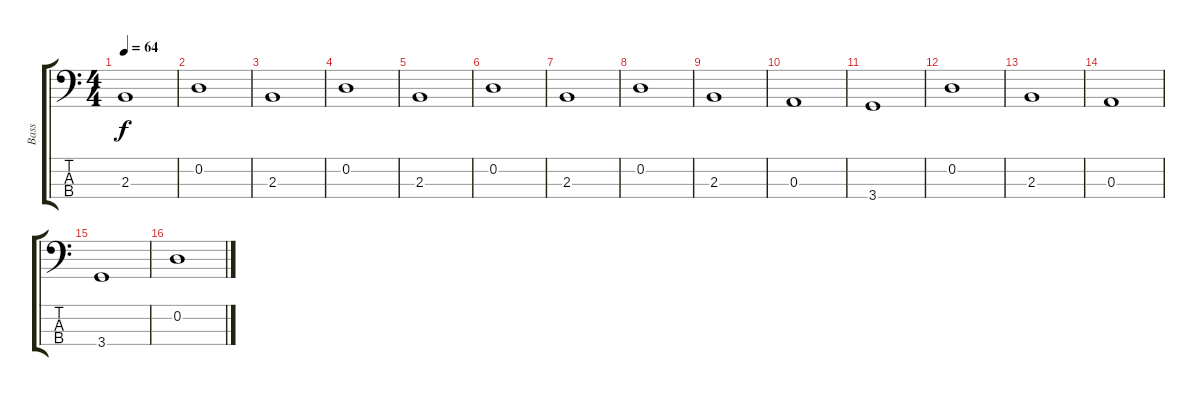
\track ("Bass" "Bass") {instrument electricbassfinger}
\staff {score tabs}
\tuning (G2 D2 A1 E1) {hide}
\ts (4 4)
\tempo 64
\clef f4
\ks c
2.3.1{dy f} |
0.2.1 |
2.3.1 |
0.2.1 |
2.3.1 |
0.2.1 |
2.3.1 |
0.2.1 |
2.3.1 |
0.3.1 |
3.4.1 |
0.2.1 |
2.3.1 |
0.3.1 |
3.4.1 |
0.2.1
